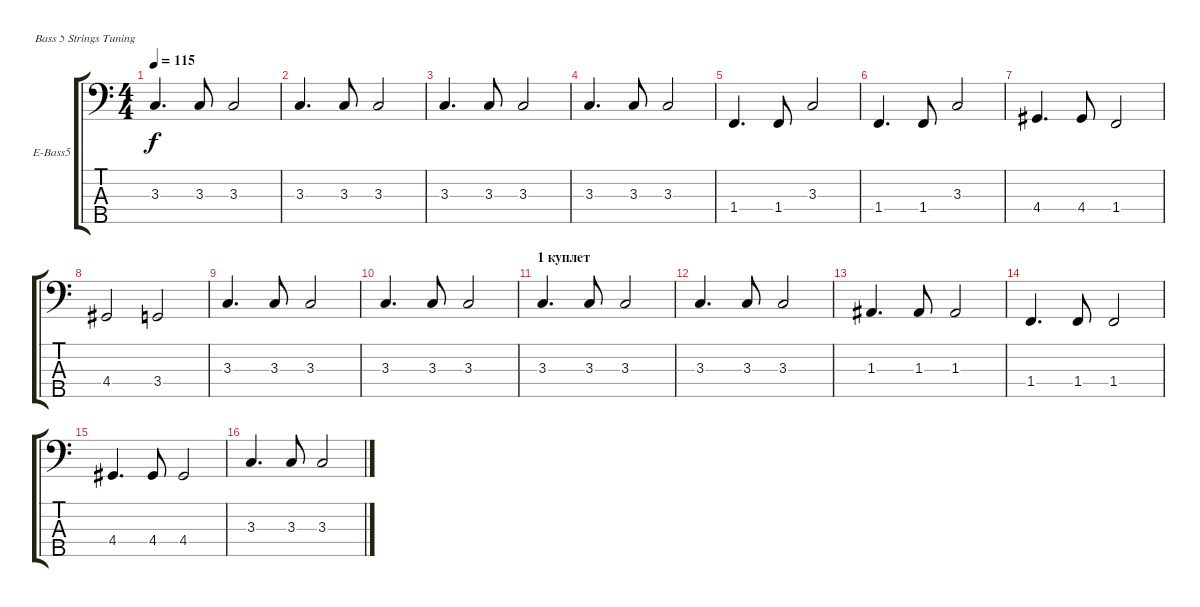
\defaultSystemsLayout 4
\bracketExtendMode groupsimilarinstruments
\firstSystemTrackNameOrientation horizontal
\otherSystemsTrackNameOrientation horizontal
\track ("Electric Bass" "E-Bass5") {instrument electricbassfinger}
\staff {score tabs}
\tuning (G2 D2 A1 E1 B0)
\ts (4 4)
\tempo 115
\clef f4
\scale
0.485477
\ks c
3.3.4{d dy f instrument electricbassfinger} 3.3.8 3.3.2 |
\scale
0.257261 3.3.4{d} 3.3.8 3.3.2 |
\scale
0.257261 3.3.4{d} 3.3.8 3.3.2 |
\scale
0.333333 3.3.4{d} 3.3.8 3.3.2 |
\scale
0.333333 1.4.4{d} 1.4.8 3.3.2 |
\scale
0.333333 1.4.4{d} 1.4.8 3.3.2 |
\scale
0.333333 4.4.4{d} 4.4.8 1.4.2 |
\scale
0.333333 4.4.2 3.4.2 |
\scale
0.333333 3.3.4{d} 3.3.8 3.3.2 |
\scale
0.333333 3.3.4{d} 3.3.8 3.3.2 |
\section ("" "1 куплет")
\scale
0.333333 3.3.4{d} 3.3.8 3.3.2 |
\scale
0.333333 3.3.4{d} 3.3.8 3.3.2 |
\scale
0.333333 1.3.4{d} 1.3.8 1.3.2 |
\scale
0.333333 1.4.4{d} 1.4.8 1.4.2 |
\scale
0.333333 4.4.4{d} 4.4.8 4.4.2 |
\scale
0.333333 3.3.4{d} 3.3.8 3.3.2
